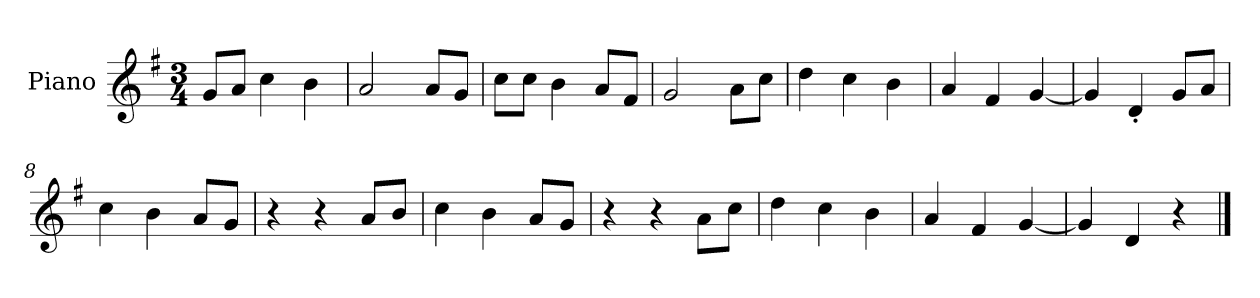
**kern
*part1
*staff1
*I"Piano
*I'P-no
*clefG2
*k[f#]
*M3/4
*MM179
=1
8g/L
8a/J
4cc\
4b\
=2
2a/
8a/L
8g/J
=3
8cc\L
8cc\J
4b\
8a/L
8f#/J
=4
2g/
8a\L
8cc\J
=5
4dd\
4cc\
4b\
=6
4a/
4f#/
[4g/
=7
4g/]
4d'/
8g/L
8a/J
=8
4cc\
4b\
8a/L
8g/J
=9
4r
4r
8a/L
8b/J
!!LO:LB:g=z
=10
4cc\
4b\
8a/L
8g/J
=11
4r
4r
8a\L
8cc\J
=12
4dd\
4cc\
4b\
=13
4a/
4f#/
[4g/
=14
4g/]
4d/
4r
==
*-
